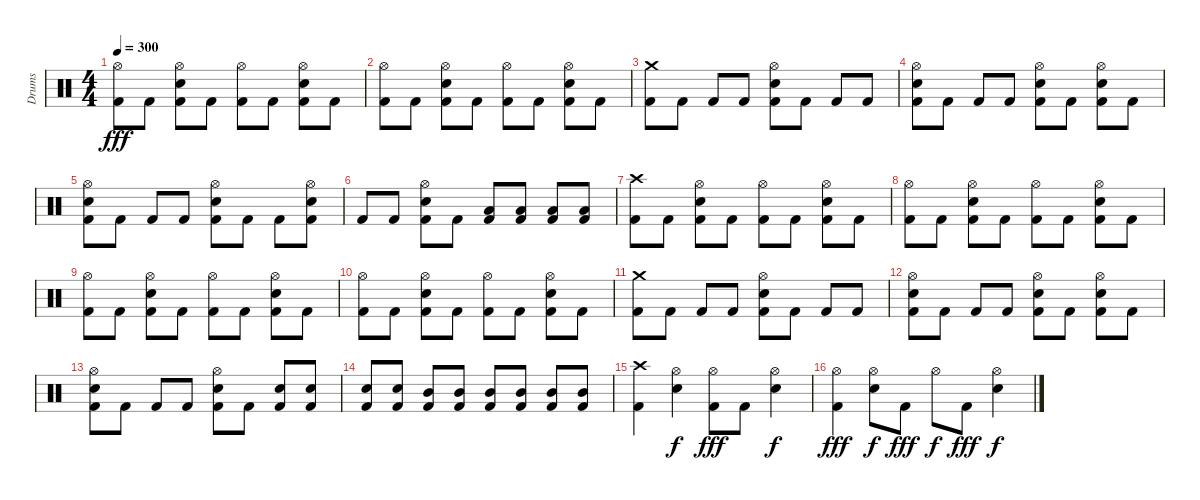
\track ("Drums" "Drums") {instrument percussion}
\staff {score}
\articulation defaults
\ts (4 4)
\tempo 300
\clef neutral
\ks c
("Hi-Hat (open)" "Kick (hit) 2").8{dy fff} "Kick (hit) 2".8 ("Hi-Hat (open)" "Snare (hit) 2" "Kick (hit) 2").8 "Kick (hit) 2".8 ("Hi-Hat (open)" "Kick (hit) 2").8 "Kick (hit) 2".8 ("Hi-Hat (open)" "Snare (hit) 2" "Kick (hit) 2").8 "Kick (hit) 2".8 |
("Hi-Hat (open)" "Kick (hit) 2").8 "Kick (hit) 2".8 ("Hi-Hat (open)" "Snare (hit) 2" "Kick (hit) 2").8 "Kick (hit) 2".8 ("Hi-Hat (open)" "Kick (hit) 2").8 "Kick (hit) 2".8 ("Hi-Hat (open)" "Snare (hit) 2" "Kick (hit) 2").8 "Kick (hit) 2".8 |
("Crash medium (hit)" "Kick (hit) 2").8 "Kick (hit) 2".8 "Kick (hit) 2".8 "Kick (hit) 2".8 ("Hi-Hat (open)" "Snare (hit) 2" "Kick (hit) 2").8 "Kick (hit) 2".8 "Kick (hit) 2".8 "Kick (hit) 2".8 |
("Hi-Hat (open)" "Snare (hit) 2" "Kick (hit) 2").8 "Kick (hit) 2".8 "Kick (hit) 2".8 "Kick (hit) 2".8 ("Hi-Hat (open)" "Snare (hit) 2" "Kick (hit) 2").8 "Kick (hit) 2".8 ("Hi-Hat (open)" "Snare (hit) 2" "Kick (hit) 2").8 "Kick (hit) 2".8 |
("Hi-Hat (open)" "Snare (hit) 2" "Kick (hit) 2").8 "Kick (hit) 2".8 "Kick (hit) 2".8 "Kick (hit) 2".8 ("Hi-Hat (open)" "Snare (hit) 2" "Kick (hit) 2").8 "Kick (hit) 2".8 "Kick (hit) 2".8 ("Hi-Hat (open)" "Snare (hit) 2" "Kick (hit) 2").8 |
"Kick (hit) 2".8 "Kick (hit) 2".8 ("Hi-Hat (open)" "Snare (hit) 2" "Kick (hit) 2").8 "Kick (hit) 2".8 ("Low Floor Tom (hit)" "Kick (hit) 2").8 ("Low Floor Tom (hit)" "Kick (hit) 2").8 ("Low Floor Tom (hit)" "Kick (hit) 2").8 ("Low Floor Tom (hit)" "Kick (hit) 2").8 |
("Crash high (hit)" "Kick (hit) 2").8 "Kick (hit) 2".8 ("Hi-Hat (open)" "Snare (hit) 2" "Kick (hit) 2").8 "Kick (hit) 2".8 ("Hi-Hat (open)" "Kick (hit) 2").8 "Kick (hit) 2".8 ("Hi-Hat (open)" "Snare (hit) 2" "Kick (hit) 2").8 "Kick (hit) 2".8 |
("Hi-Hat (open)" "Kick (hit) 2").8 "Kick (hit) 2".8 ("Hi-Hat (open)" "Snare (hit) 2" "Kick (hit) 2").8 "Kick (hit) 2".8 ("Hi-Hat (open)" "Kick (hit) 2").8 "Kick (hit) 2".8 ("Hi-Hat (open)" "Snare (hit) 2" "Kick (hit) 2").8 "Kick (hit) 2".8 |
("Hi-Hat (open)" "Kick (hit) 2").8 "Kick (hit) 2".8 ("Hi-Hat (open)" "Snare (hit) 2" "Kick (hit) 2").8 "Kick (hit) 2".8 ("Hi-Hat (open)" "Kick (hit) 2").8 "Kick (hit) 2".8 ("Hi-Hat (open)" "Snare (hit) 2" "Kick (hit) 2").8 "Kick (hit) 2".8 |
("Hi-Hat (open)" "Kick (hit) 2").8 "Kick (hit) 2".8 ("Hi-Hat (open)" "Snare (hit) 2" "Kick (hit) 2").8 "Kick (hit) 2".8 ("Hi-Hat (open)" "Kick (hit) 2").8 "Kick (hit) 2".8 ("Hi-Hat (open)" "Snare (hit) 2" "Kick (hit) 2").8 "Kick (hit) 2".8 |
("Crash medium (hit)" "Kick (hit) 2").8 "Kick (hit) 2".8 "Kick (hit) 2".8 "Kick (hit) 2".8 ("Hi-Hat (open)" "Snare (hit) 2" "Kick (hit) 2").8 "Kick (hit) 2".8 "Kick (hit) 2".8 "Kick (hit) 2".8 |
("Hi-Hat (open)" "Snare (hit) 2" "Kick (hit) 2").8 "Kick (hit) 2".8 "Kick (hit) 2".8 "Kick (hit) 2".8 ("Hi-Hat (open)" "Snare (hit) 2" "Kick (hit) 2").8 "Kick (hit) 2".8 ("Hi-Hat (open)" "Snare (hit) 2" "Kick (hit) 2").8 "Kick (hit) 2".8 |
("Hi-Hat (open)" "Snare (hit) 2" "Kick (hit) 2").8 "Kick (hit) 2".8 "Kick (hit) 2".8 "Kick (hit) 2".8 ("Hi-Hat (open)" "Snare (hit) 2" "Kick (hit) 2").8 "Kick (hit) 2".8 ("Snare (hit) 2" "Kick (hit) 2").8 ("Snare (hit) 2" "Kick (hit) 2").8 |
("Snare (hit) 2" "Kick (hit) 2").8 ("Snare (hit) 2" "Kick (hit) 2").8 ("Mid Tom (hit)" "Kick (hit) 2").8 ("Mid Tom (hit)" "Kick (hit) 2").8 ("Mid Tom (hit)" "Kick (hit) 2").8 ("Mid Tom (hit)" "Kick (hit) 2").8 ("Mid Tom (hit)" "Kick (hit) 2").8 ("Mid Tom (hit)" "Kick (hit) 2").8 |
("Crash high (hit)" "Kick (hit) 2").4 ("Hi-Hat (open)" "Snare (hit) 2").4{dy f} ("Hi-Hat (open)" "Kick (hit) 2").8{dy fff} "Kick (hit) 2".8 ("Hi-Hat (open)" "Snare (hit) 2").4{dy f} |
("Hi-Hat (open)" "Kick (hit) 2").4{dy fff} ("Hi-Hat (open)" "Snare (hit) 2").8{dy f} "Kick (hit) 2".8{dy fff} "Hi-Hat (open)".8{dy f} "Kick (hit) 2".8{dy fff} ("Hi-Hat (open)" "Snare (hit) 2").4{dy f}
